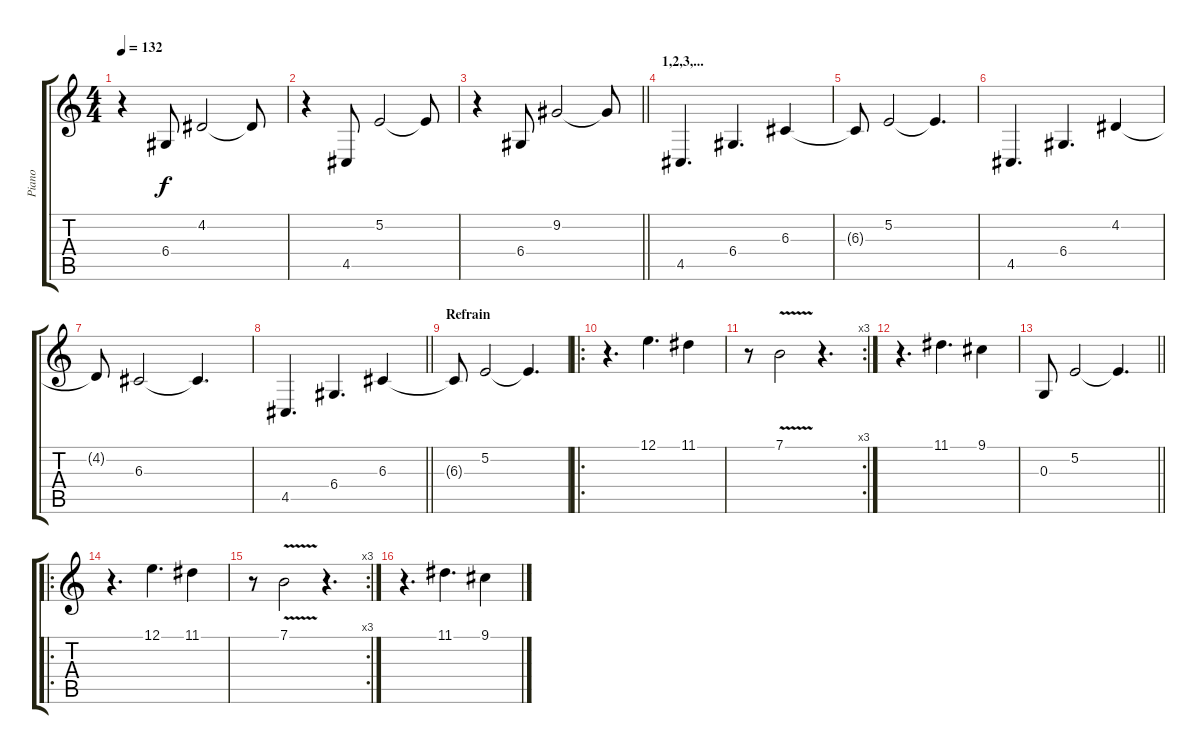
\track ("Piano" "Piano") {instrument brightacousticpiano}
\staff {score tabs}
\tuning (E4 B3 G3 D3 A2 E2) {hide}
\ts (4 4)
\tempo 132
\clef g2
\ks c
r.4{dy f} 6.4.8 4.2.2 4.2{t}.8 |
r.4 4.5.8 5.2.2 5.2{t}.8 |
\barLineRight lightlight
r.4 6.4.8 9.2.2 9.2{t}.8 |
\section ("" "1,2,3,...")
4.5.4{d} 6.4.4{d} 6.3.4 |
6.3{t}.8 5.2.2 5.2{t}.4{d} |
4.5.4{d} 6.4.4{d} 4.2.4 |
4.2{t}.8 6.3.2 6.3{t}.4{d} |
\barLineRight lightlight
4.5.4{d} 6.4.4{d} 6.3.4 |
\section ("" "Refrain")
6.3{t}.8 5.2.2 5.2{t}.4{d} |
\ro
r.4{d} 12.1.4{d} 11.1.4 |
\rc 3
r.8 7.1{v}.2 r.4{d} |
r.4{d} 11.1.4{d} 9.1.4 |
\barLineRight lightlight
0.3.8 5.2.2 5.2{t}.4{d} |
\ro
r.4{d} 12.1.4{d} 11.1.4 |
\rc 3
r.8 7.1{v}.2 r.4{d} |
r.4{d} 11.1.4{d} 9.1.4
